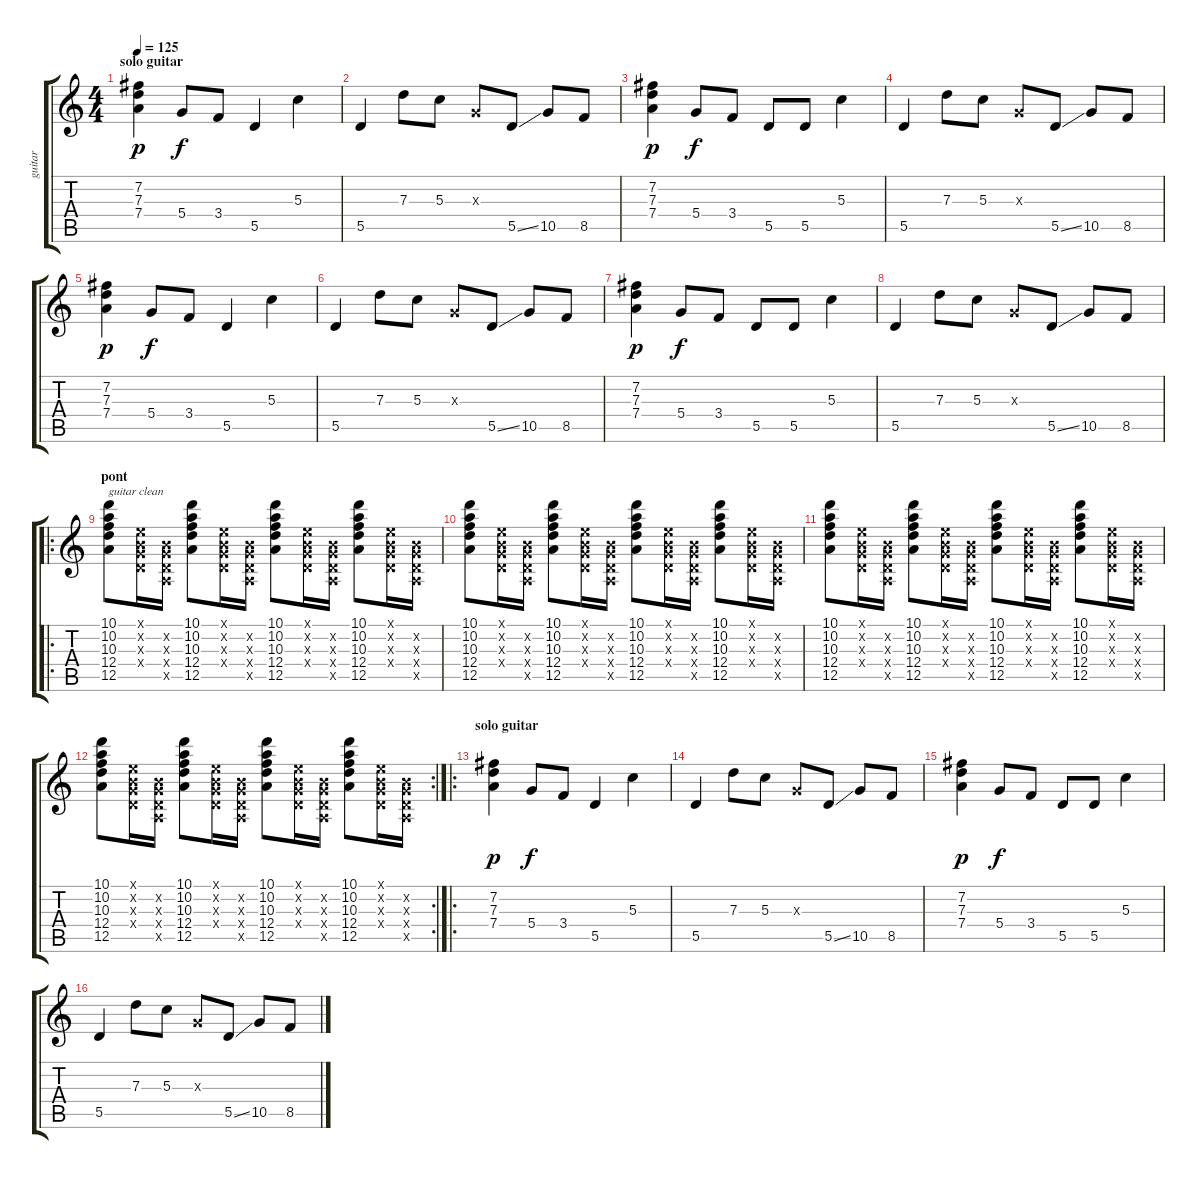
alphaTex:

\track ("guitar" "guitar") {instrument overdrivenguitar}
\staff {score tabs}
\tuning (E4 B3 G3 D3 A2 E2) {hide}
\ts (4 4)
\section ("" "solo guitar")
\tempo 125
\clef g2
\ks c
(7.2 7.3 7.4).4{dy p} 5.4.8{dy f} 3.4.8 5.5.4 5.3.4 |
5.5.4 7.3.8 5.3.8 0.3{x}.8 5.5{ss}.8 10.5.8 8.5.8 |
(7.2 7.3 7.4).4{dy p} 5.4.8{dy f} 3.4.8 5.5.8 5.5.8 5.3.4 |
5.5.4 7.3.8 5.3.8 0.3{x}.8 5.5{ss}.8 10.5.8 8.5.8 |
(7.2 7.3 7.4).4{dy p} 5.4.8{dy f} 3.4.8 5.5.4 5.3.4 |
5.5.4 7.3.8 5.3.8 0.3{x}.8 5.5{ss}.8 10.5.8 8.5.8 |
(7.2 7.3 7.4).4{dy p} 5.4.8{dy f} 3.4.8 5.5.8 5.5.8 5.3.4 |
5.5.4 7.3.8 5.3.8 0.3{x}.8 5.5{ss}.8 10.5.8 8.5.8 |
\ro
\section ("" "pont")
(10.1 10.2 10.3 12.4 12.5).8{txt "guitar clean" balance 16 instrument electricguitarclean} (0.1{x} 0.2{x} 0.3{x} 0.4{x}).16 (0.2{x} 0.3{x} 0.4{x} 0.5{x}).16 (10.1 10.2 10.3 12.4 12.5).8 (0.1{x} 0.2{x} 0.3{x} 0.4{x}).16 (0.2{x} 0.3{x} 0.4{x} 0.5{x}).16 (10.1 10.2 10.3 12.4 12.5).8 (0.1{x} 0.2{x} 0.3{x} 0.4{x}).16 (0.2{x} 0.3{x} 0.4{x} 0.5{x}).16 (10.1 10.2 10.3 12.4 12.5).8 (0.1{x} 0.2{x} 0.3{x} 0.4{x}).16 (0.2{x} 0.3{x} 0.4{x} 0.5{x}).16 |
(10.1 10.2 10.3 12.4 12.5).8{balance 16 instrument electricguitarclean} (0.1{x} 0.2{x} 0.3{x} 0.4{x}).16 (0.2{x} 0.3{x} 0.4{x} 0.5{x}).16 (10.1 10.2 10.3 12.4 12.5).8 (0.1{x} 0.2{x} 0.3{x} 0.4{x}).16 (0.2{x} 0.3{x} 0.4{x} 0.5{x}).16 (10.1 10.2 10.3 12.4 12.5).8 (0.1{x} 0.2{x} 0.3{x} 0.4{x}).16 (0.2{x} 0.3{x} 0.4{x} 0.5{x}).16 (10.1 10.2 10.3 12.4 12.5).8 (0.1{x} 0.2{x} 0.3{x} 0.4{x}).16 (0.2{x} 0.3{x} 0.4{x} 0.5{x}).16 |
(10.1 10.2 10.3 12.4 12.5).8{balance 16 instrument electricguitarclean} (0.1{x} 0.2{x} 0.3{x} 0.4{x}).16 (0.2{x} 0.3{x} 0.4{x} 0.5{x}).16 (10.1 10.2 10.3 12.4 12.5).8 (0.1{x} 0.2{x} 0.3{x} 0.4{x}).16 (0.2{x} 0.3{x} 0.4{x} 0.5{x}).16 (10.1 10.2 10.3 12.4 12.5).8 (0.1{x} 0.2{x} 0.3{x} 0.4{x}).16 (0.2{x} 0.3{x} 0.4{x} 0.5{x}).16 (10.1 10.2 10.3 12.4 12.5).8 (0.1{x} 0.2{x} 0.3{x} 0.4{x}).16 (0.2{x} 0.3{x} 0.4{x} 0.5{x}).16 |
\rc 2
(10.1 10.2 10.3 12.4 12.5).8{balance 16 instrument electricguitarclean} (0.1{x} 0.2{x} 0.3{x} 0.4{x}).16 (0.2{x} 0.3{x} 0.4{x} 0.5{x}).16 (10.1 10.2 10.3 12.4 12.5).8 (0.1{x} 0.2{x} 0.3{x} 0.4{x}).16 (0.2{x} 0.3{x} 0.4{x} 0.5{x}).16 (10.1 10.2 10.3 12.4 12.5).8 (0.1{x} 0.2{x} 0.3{x} 0.4{x}).16 (0.2{x} 0.3{x} 0.4{x} 0.5{x}).16 (10.1 10.2 10.3 12.4 12.5).8 (0.1{x} 0.2{x} 0.3{x} 0.4{x}).16 (0.2{x} 0.3{x} 0.4{x} 0.5{x}).16 |
\ro
\section ("" "solo guitar")
(7.2 7.3 7.4).4{dy p volume 11 balance 8 instrument overdrivenguitar} 5.4.8{dy f} 3.4.8 5.5.4 5.3.4 |
5.5.4 7.3.8 5.3.8 0.3{x}.8 5.5{ss}.8 10.5.8 8.5.8 |
(7.2 7.3 7.4).4{dy p} 5.4.8{dy f} 3.4.8 5.5.8 5.5.8 5.3.4 |
5.5.4 7.3.8 5.3.8 0.3{x}.8 5.5{ss}.8 10.5.8 8.5.8
